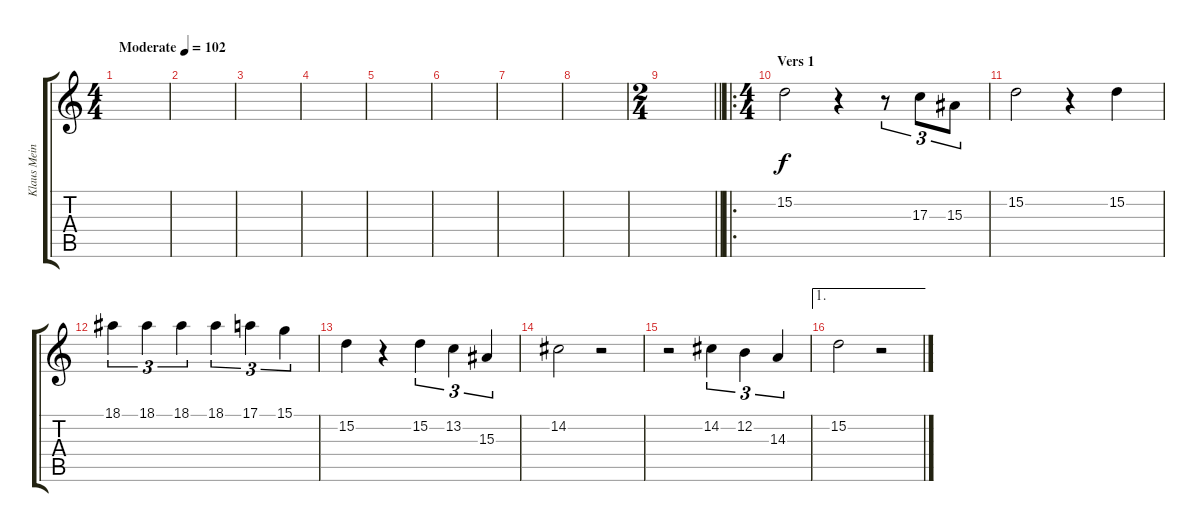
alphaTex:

\track ("Klaus Meine" "Klaus Mein") {instrument voiceoohs}
\staff {score tabs}
\tuning (E4 B3 G3 D3 A2 E2) {hide}
\ts (4 4)
\tempo (102 "Moderate")
\clef g2
\ks c
|
|
|
|
|
|
|
|
\ts (2 4)
\barLineRight lightlight
|
\ro
\ts (4 4)
\section ("" "Vers 1")
15.2.2 r.4 r.8{tu (3 2)} 17.3.8{tu (3 2)} 15.3.8{tu (3 2)} |
15.2.2 r.4 15.2.4 |
18.1.4{tu (3 2)} 18.1.4{tu (3 2)} 18.1.4{tu (3 2)} 18.1.4{tu (3 2)} 17.1.4{tu (3 2)} 15.1.4{tu (3 2)} |
15.2.4 r.4 15.2.4{tu (3 2)} 13.2.4{tu (3 2)} 15.3.4{tu (3 2)} |
14.2.2 r.2 |
r.2 14.2.4{tu (3 2)} 12.2.4{tu (3 2)} 14.3.4{tu (3 2)} |
\ae 1
15.2.2 r.2
